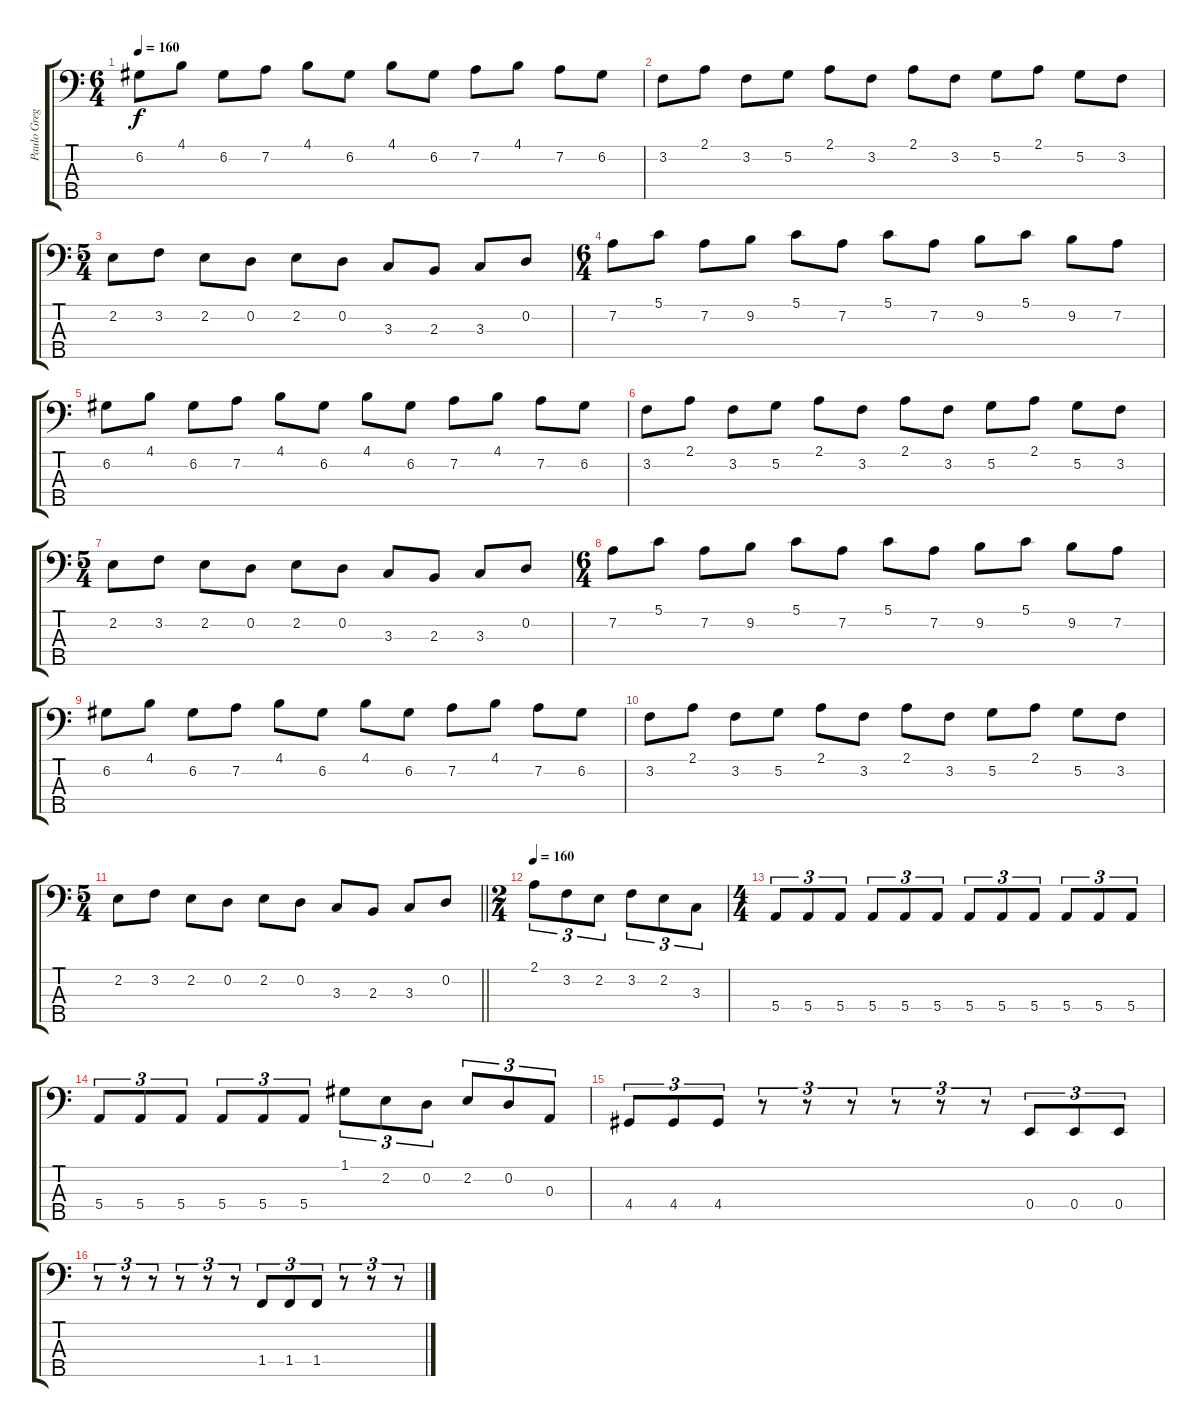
\track ("Paulo Gregelotto" "Paulo Greg") {instrument electricbassfinger}
\staff {score tabs}
\tuning (G2 D2 A1 E1 B0) {hide}
\ts (6 4)
\tempo 160
\clef f4
\ks c
6.2.8{dy f} 4.1.8 6.2.8 7.2.8 4.1.8 6.2.8 4.1.8 6.2.8 7.2.8 4.1.8 7.2.8 6.2.8 |
3.2.8 2.1.8 3.2.8 5.2.8 2.1.8 3.2.8 2.1.8 3.2.8 5.2.8 2.1.8 5.2.8 3.2.8 |
\ts (5 4)
2.2.8 3.2.8 2.2.8 0.2.8 2.2.8 0.2.8 3.3.8 2.3.8 3.3.8 0.2.8 |
\ts (6 4)
7.2.8 5.1.8 7.2.8 9.2.8 5.1.8 7.2.8 5.1.8 7.2.8 9.2.8 5.1.8 9.2.8 7.2.8 |
6.2.8 4.1.8 6.2.8 7.2.8 4.1.8 6.2.8 4.1.8 6.2.8 7.2.8 4.1.8 7.2.8 6.2.8 |
3.2.8 2.1.8 3.2.8 5.2.8 2.1.8 3.2.8 2.1.8 3.2.8 5.2.8 2.1.8 5.2.8 3.2.8 |
\ts (5 4)
2.2.8 3.2.8 2.2.8 0.2.8 2.2.8 0.2.8 3.3.8 2.3.8 3.3.8 0.2.8 |
\ts (6 4)
7.2.8 5.1.8 7.2.8 9.2.8 5.1.8 7.2.8 5.1.8 7.2.8 9.2.8 5.1.8 9.2.8 7.2.8 |
6.2.8 4.1.8 6.2.8 7.2.8 4.1.8 6.2.8 4.1.8 6.2.8 7.2.8 4.1.8 7.2.8 6.2.8 |
3.2.8 2.1.8 3.2.8 5.2.8 2.1.8 3.2.8 2.1.8 3.2.8 5.2.8 2.1.8 5.2.8 3.2.8 |
\ts (5 4)
\barLineRight lightlight
2.2.8 3.2.8 2.2.8 0.2.8 2.2.8 0.2.8 3.3.8 2.3.8 3.3.8 0.2.8 |
\ts (2 4)
\section ("" "")
\tempo 160
2.1.8{tu (3 2)} 3.2.8{tu (3 2)} 2.2.8{tu (3 2)} 3.2.8{tu (3 2)} 2.2.8{tu (3 2)} 3.3.8{tu (3 2)} |
\ts (4 4)
5.4.8{tu (3 2)} 5.4.8{tu (3 2)} 5.4.8{tu (3 2)} 5.4.8{tu (3 2)} 5.4.8{tu (3 2)} 5.4.8{tu (3 2)} 5.4.8{tu (3 2)} 5.4.8{tu (3 2)} 5.4.8{tu (3 2)} 5.4.8{tu (3 2)} 5.4.8{tu (3 2)} 5.4.8{tu (3 2)} |
5.4.8{tu (3 2)} 5.4.8{tu (3 2)} 5.4.8{tu (3 2)} 5.4.8{tu (3 2)} 5.4.8{tu (3 2)} 5.4.8{tu (3 2)} 1.1.8{tu (3 2)} 2.2.8{tu (3 2)} 0.2.8{tu (3 2)} 2.2.8{tu (3 2)} 0.2.8{tu (3 2)} 0.3.8{tu (3 2)} |
4.4.8{tu (3 2)} 4.4.8{tu (3 2)} 4.4.8{tu (3 2)} r.8{tu (3 2)} r.8{tu (3 2)} r.8{tu (3 2)} r.8{tu (3 2)} r.8{tu (3 2)} r.8{tu (3 2)} 0.4.8{tu (3 2)} 0.4.8{tu (3 2)} 0.4.8{tu (3 2)} |
r.8{tu (3 2)} r.8{tu (3 2)} r.8{tu (3 2)} r.8{tu (3 2)} r.8{tu (3 2)} r.8{tu (3 2)} 1.4.8{tu (3 2)} 1.4.8{tu (3 2)} 1.4.8{tu (3 2)} r.8{tu (3 2)} r.8{tu (3 2)} r.8{tu (3 2)}
